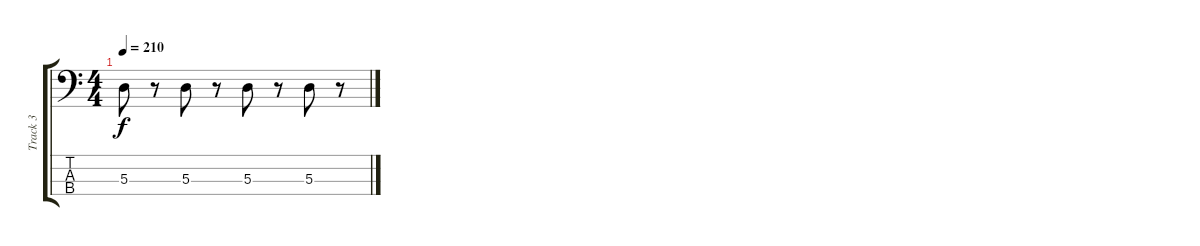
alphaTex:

\track ("Track 3" "Track 3") {instrument electricbasspick}
\staff {score tabs}
\tuning (G2 D2 A1 E1) {hide}
\ts (4 4)
\tempo 210
\clef f4
\ks c
5.3.8{dy f} r.8 5.3.8 r.8 5.3.8 r.8 5.3.8 r.8
